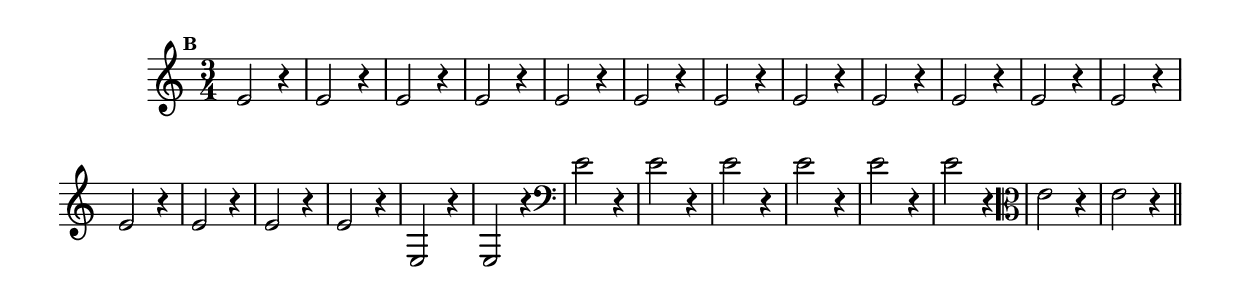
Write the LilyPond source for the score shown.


\version "2.14.2"

%\header { texidoc="Perguntas e Respostas"}

\relative c' {

  \override Staff.TimeSignature #'style = #'()
  \time 3/4 
  \override Score.BarNumber #'transparent = ##t
                                %\override Score.RehearsalMark #'font-family = #'roman
  \override Score.RehearsalMark #'font-size = #-2
  \override Score.BarNumber #'transparent = ##t
  \set Score.markFormatter = #format-mark-numbers

  \mark 2 

                                % CLARINETE

  \tag #'cl {
    e2 r4 e2 r4 
  }

                                % FLAUTA

  \tag #'fl {
    e2 r4 e2 r4 
  }

                                % OBOÉ

  \tag #'ob {
    e2 r4 e2 r4 
  }

                                % SAX ALTO

  \tag #'saxa {
    e2 r4 e2 r4 
  }

                                % SAX TENOR

  \tag #'saxt {
    e2 r4 e2 r4 
  }

                                % SAX GENES

  \tag #'saxg {
    e2 r4 e2 r4 
  }

                                % TROMPETE

  \tag #'tpt {
    e2 r4 e2 r4 
  }

                                % TROMPA

  \tag #'tpa {
    e2 r4 e2 r4 
  }

                          % TROMPA OP

  \tag #'tpaop {
    e,2 r4 e2 r4 
  }

                                % TROMBONE

  \tag #'tbn {
    \clef bass
    e'2 r4 e2 r4 
  }

                                % TUBA MIB

  \tag #'tbamib {
    \clef bass
    e2 r4 e2 r4 
  }

                                % TUBA SIB

  \tag #'tbasib {
    \clef bass
    e2 r4 e2 r4 
  }

                                % VIOLA

  \tag #'vla {
    \clef alto
    e2 r4 e2 r4 
  }


                                % FINAL

  \bar "||"

}
